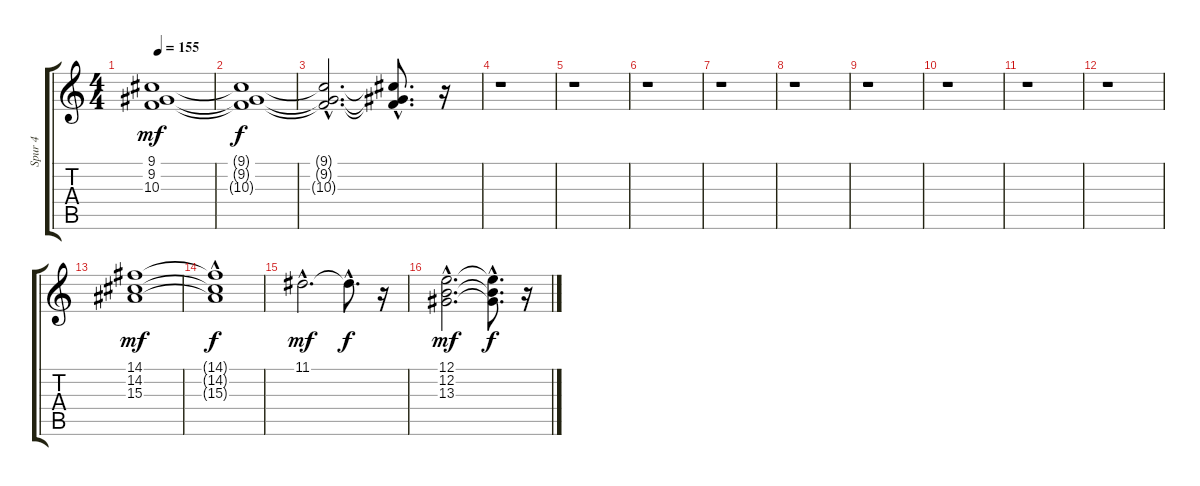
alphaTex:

\track ("Spur 4" "Spur 4") {instrument churchorgan}
\staff {score tabs}
\tuning (E4 B3 G3 D3 A2 E2) {hide}
\ts (4 4)
\tempo 155
\clef g2
\ks c
(9.1 9.2 10.3).1{dy mf} |
(9.1{t} 9.2{t} 10.3{t}).1{dy f} |
(9.1{hac t} 9.2{hac t} 10.3{hac t}).2{d} (9.1{hac t} 9.2{hac t} 10.3{hac t}).8{d} r.16 |
r.1 |
r.1 |
r.1 |
r.1 |
r.1 |
r.1 |
r.1 |
r.1 |
r.1 |
(14.1 14.2 15.3).1{dy mf} |
(14.1{t} 14.2{hac t} 15.3{t}).1{dy f} |
11.1{hac}.2{d dy mf} 11.1{hac t}.8{d dy f} r.16 |
(12.1{hac} 12.2{hac} 13.3{hac}).2{d dy mf} (12.1{hac t} 12.2{hac t} 13.3{hac t}).8{d dy f} r.16
